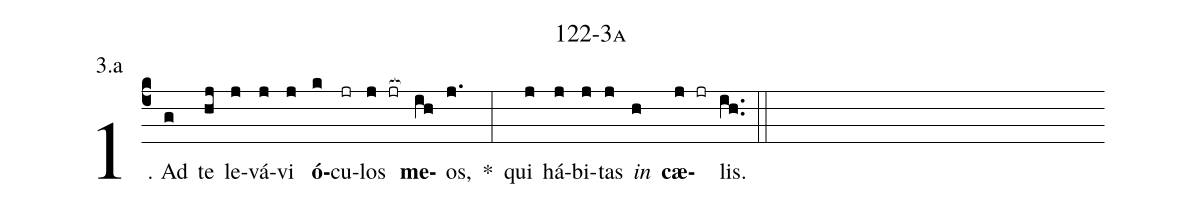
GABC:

name: 122-3a;
annotation: 3.a;
%%
(c4)1. Ad(g) te(hj) le(j)vá(j)vi(j) <b>ó</b>(k)cu(jr)los(j jr[ocb:1{]) <b>me</b>(ih[ocb:0}])os,(j.) *(:) qui(j) há(j)bi(j)tas(j) <i>in</i>(h) <b>cæ</b>(j jr)lis.(ih..) (::)
